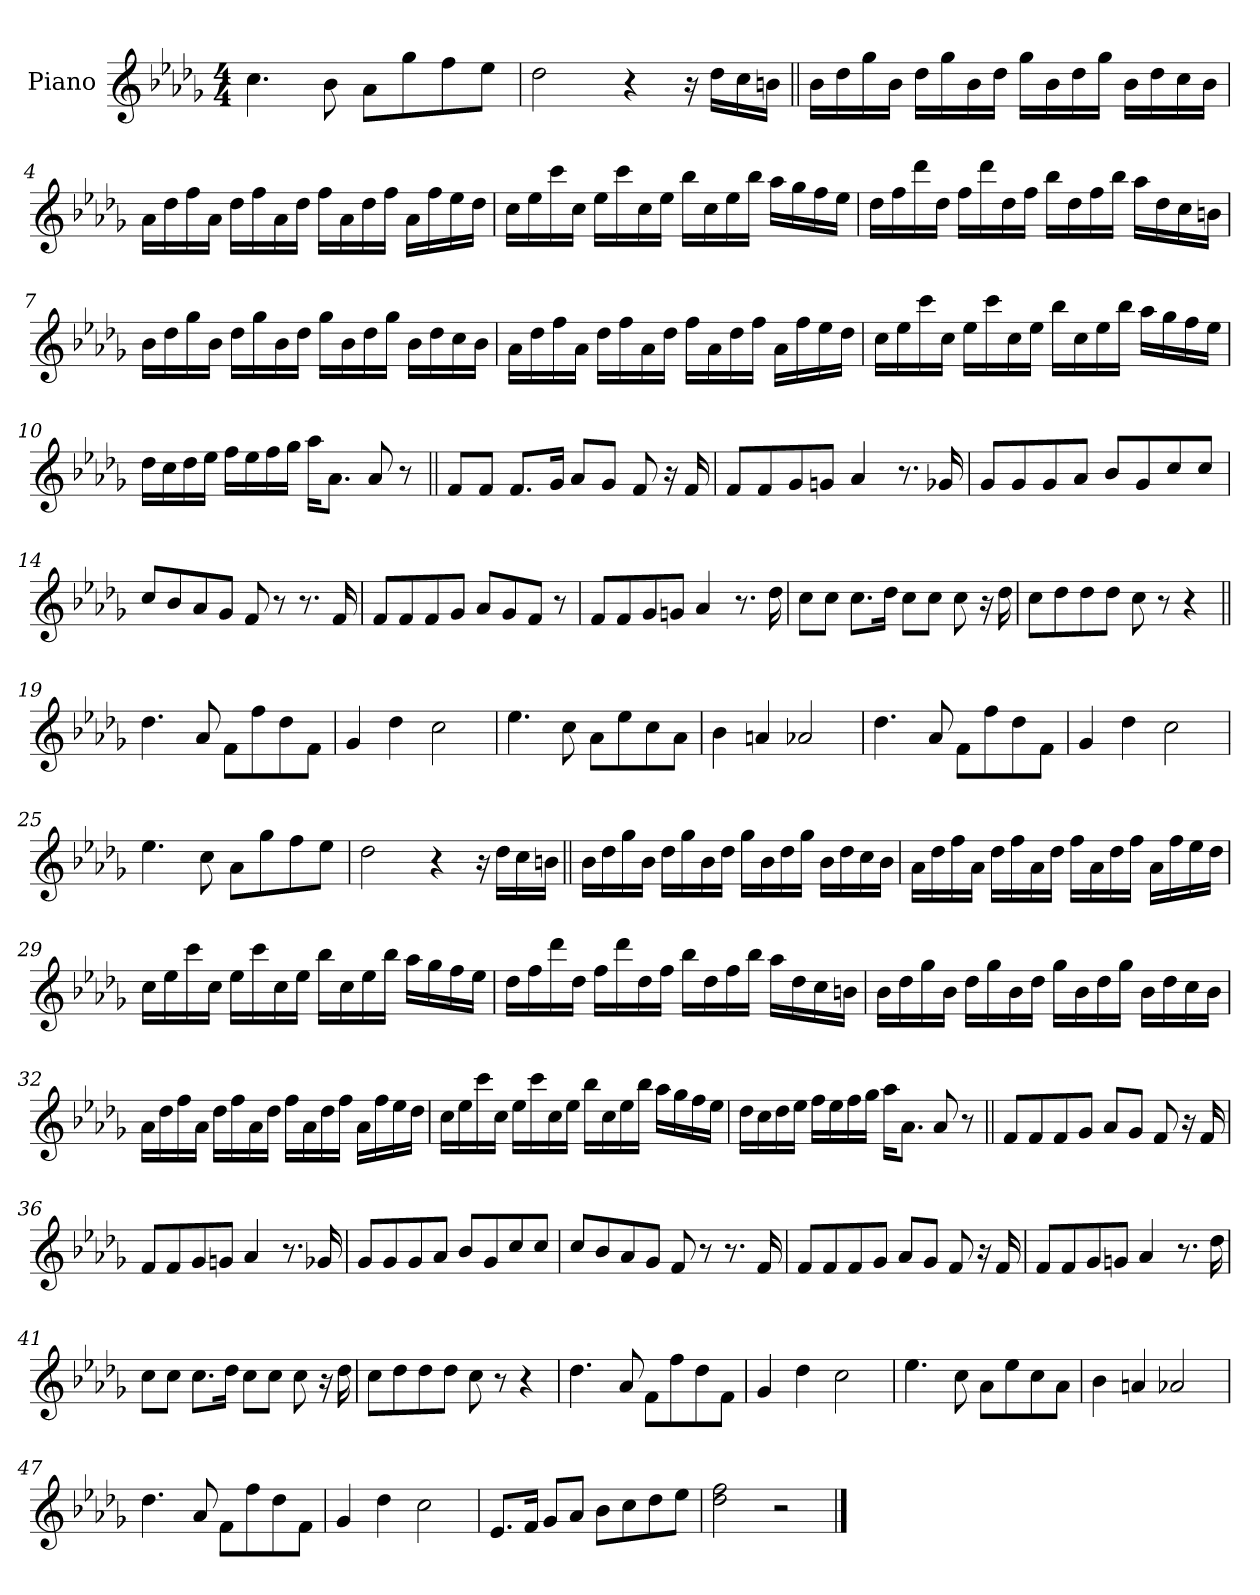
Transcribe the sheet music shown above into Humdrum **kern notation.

**kern
*part1
*staff1
*I"Piano
*I'Pno.
*clefG2
*k[b-e-a-d-g-]
*M4/4
*MM80
=1
4.cc!
8b-!
8a-!L
8gg-!
8ff!
8ee-!J
=2
2dd-!
4r
16r
16dd-!LL
16cc!
16bn!JJ
=3||
16b-!LL
16dd-!
16gg-!
16b-!JJ
16dd-!LL
16gg-!
16b-!
16dd-!JJ
16gg-!LL
16b-!
16dd-!
16gg-!JJ
16b-!LL
16dd-!
16cc!
16b-!JJ
=4
16a-!LL
16dd-!
16ff!
16a-!JJ
16dd-!LL
16ff!
16a-!
16dd-!JJ
16ff!LL
16a-!
16dd-!
16ff!JJ
16a-!LL
16ff!
16ee-!
16dd-!JJ
=5
16cc!LL
16ee-!
16ccc!
16cc!JJ
16ee-!LL
16ccc!
16cc!
16ee-!JJ
16bb-!LL
16cc!
16ee-!
16bb-!JJ
16aa-!LL
16gg-!
16ff!
16ee-!JJ
=6
16dd-!LL
16ff!
16ddd-!
16dd-!JJ
16ff!LL
16ddd-!
16dd-!
16ff!JJ
16bb-!LL
16dd-!
16ff!
16bb-!JJ
16aa-!LL
16dd-!
16cc!
16bn!JJ
=7
16b-!LL
16dd-!
16gg-!
16b-!JJ
16dd-!LL
16gg-!
16b-!
16dd-!JJ
16gg-!LL
16b-!
16dd-!
16gg-!JJ
16b-!LL
16dd-!
16cc!
16b-!JJ
=8
16a-!LL
16dd-!
16ff!
16a-!JJ
16dd-!LL
16ff!
16a-!
16dd-!JJ
16ff!LL
16a-!
16dd-!
16ff!JJ
16a-!LL
16ff!
16ee-!
16dd-!JJ
=9
16cc!LL
16ee-!
16ccc!
16cc!JJ
16ee-!LL
16ccc!
16cc!
16ee-!JJ
16bb-!LL
16cc!
16ee-!
16bb-!JJ
16aa-!LL
16gg-!
16ff!
16ee-!JJ
=10
16dd-!LL
16cc!
16dd-!
16ee-!JJ
16ff!LL
16ee-!
16ff!
16gg-!JJ
16aa-!KL
8.a-!J
8a-!
8r
=11||
8fL
8fJ
8.fL
16g-Jk
8a-L
8g-J
8f
16r
16f
=12
8fL
8f
8g-
8gnJ
4a-
8.r
16g-X
=13
8g-L
8g-
8g-
8a-J
8b-L
8g-
8cc
8ccJ
=14
8ccL
8b-
8a-
8g-J
8f
8r
8.r
16f
=15
8fL
8f
8f
8g-J
8a-L
8g-
8fJ
8r
=16
8fL
8f
8g-
8gnJ
4a-
8.r
16dd-
=17
8ccL
8ccJ
8.ccL
16dd-Jk
8ccL
8ccJ
8cc
16r
16dd-
=18
8ccL
8dd-
8dd-
8dd-J
8cc
8r
4r
=19||
4.dd-
8a-
8fL
8ff
8dd-
8fJ
=20
4g-
4dd-
2cc
=21
4.ee-
8cc
8a-L
8ee-
8cc
8a-J
=22
4b-
4an
2a-X
=23
4.dd-
8a-
8fL
8ff
8dd-
8fJ
=24
4g-
4dd-
2cc
=25
4.ee-
8cc
8a-L
8gg-
8ff
8ee-J
=26
2dd-
4r
16r
16dd-!LL
16cc!
16bn!JJ
=27||
16b-!LL
16dd-!
16gg-!
16b-!JJ
16dd-!LL
16gg-!
16b-!
16dd-!JJ
16gg-!LL
16b-!
16dd-!
16gg-!JJ
16b-!LL
16dd-!
16cc!
16b-!JJ
=28
16a-!LL
16dd-!
16ff!
16a-!JJ
16dd-!LL
16ff!
16a-!
16dd-!JJ
16ff!LL
16a-!
16dd-!
16ff!JJ
16a-!LL
16ff!
16ee-!
16dd-!JJ
=29
16cc!LL
16ee-!
16ccc!
16cc!JJ
16ee-!LL
16ccc!
16cc!
16ee-!JJ
16bb-!LL
16cc!
16ee-!
16bb-!JJ
16aa-!LL
16gg-!
16ff!
16ee-!JJ
=30
16dd-!LL
16ff!
16ddd-!
16dd-!JJ
16ff!LL
16ddd-!
16dd-!
16ff!JJ
16bb-!LL
16dd-!
16ff!
16bb-!JJ
16aa-!LL
16dd-!
16cc!
16bn!JJ
=31
16b-!LL
16dd-!
16gg-!
16b-!JJ
16dd-!LL
16gg-!
16b-!
16dd-!JJ
16gg-!LL
16b-!
16dd-!
16gg-!JJ
16b-!LL
16dd-!
16cc!
16b-!JJ
=32
16a-!LL
16dd-!
16ff!
16a-!JJ
16dd-!LL
16ff!
16a-!
16dd-!JJ
16ff!LL
16a-!
16dd-!
16ff!JJ
16a-!LL
16ff!
16ee-!
16dd-!JJ
=33
16cc!LL
16ee-!
16ccc!
16cc!JJ
16ee-!LL
16ccc!
16cc!
16ee-!JJ
16bb-!LL
16cc!
16ee-!
16bb-!JJ
16aa-!LL
16gg-!
16ff!
16ee-!JJ
=34
16dd-!LL
16cc!
16dd-!
16ee-!JJ
16ff!LL
16ee-!
16ff!
16gg-!JJ
16aa-!KL
8.a-!J
8a-!
8r
=35||
8fL
8f
8f
8g-J
8a-L
8g-J
8f
16r
16f
=36
8fL
8f
8g-
8gnJ
4a-
8.r
16g-X
=37
8g-L
8g-
8g-
8a-J
8b-L
8g-
8cc
8ccJ
=38
8ccL
8b-
8a-
8g-J
8f
8r
8.r
16f
=39
8fL
8f
8f
8g-J
8a-L
8g-J
8f
16r
16f
=40
8fL
8f
8g-
8gnJ
4a-
8.r
16dd-
=41
8ccL
8ccJ
8.ccL
16dd-Jk
8ccL
8ccJ
8cc
16r
16dd-
=42
8ccL
8dd-
8dd-
8dd-J
8cc
8r
4r
=43
4.dd-
8a-
8fL
8ff
8dd-
8fJ
=44
4g-
4dd-
2cc
=45
4.ee-
8cc
8a-L
8ee-
8cc
8a-J
=46
4b-
4an
2a-X
=47
4.dd-
8a-
8fL
8ff
8dd-
8fJ
=48
4g-
4dd-
2cc
=49
8.e-L
16fJk
8g-L
8a-J
8b-L
8cc
8dd-
8ee-J
=50
2dd- 2ff
2r
==
*-
